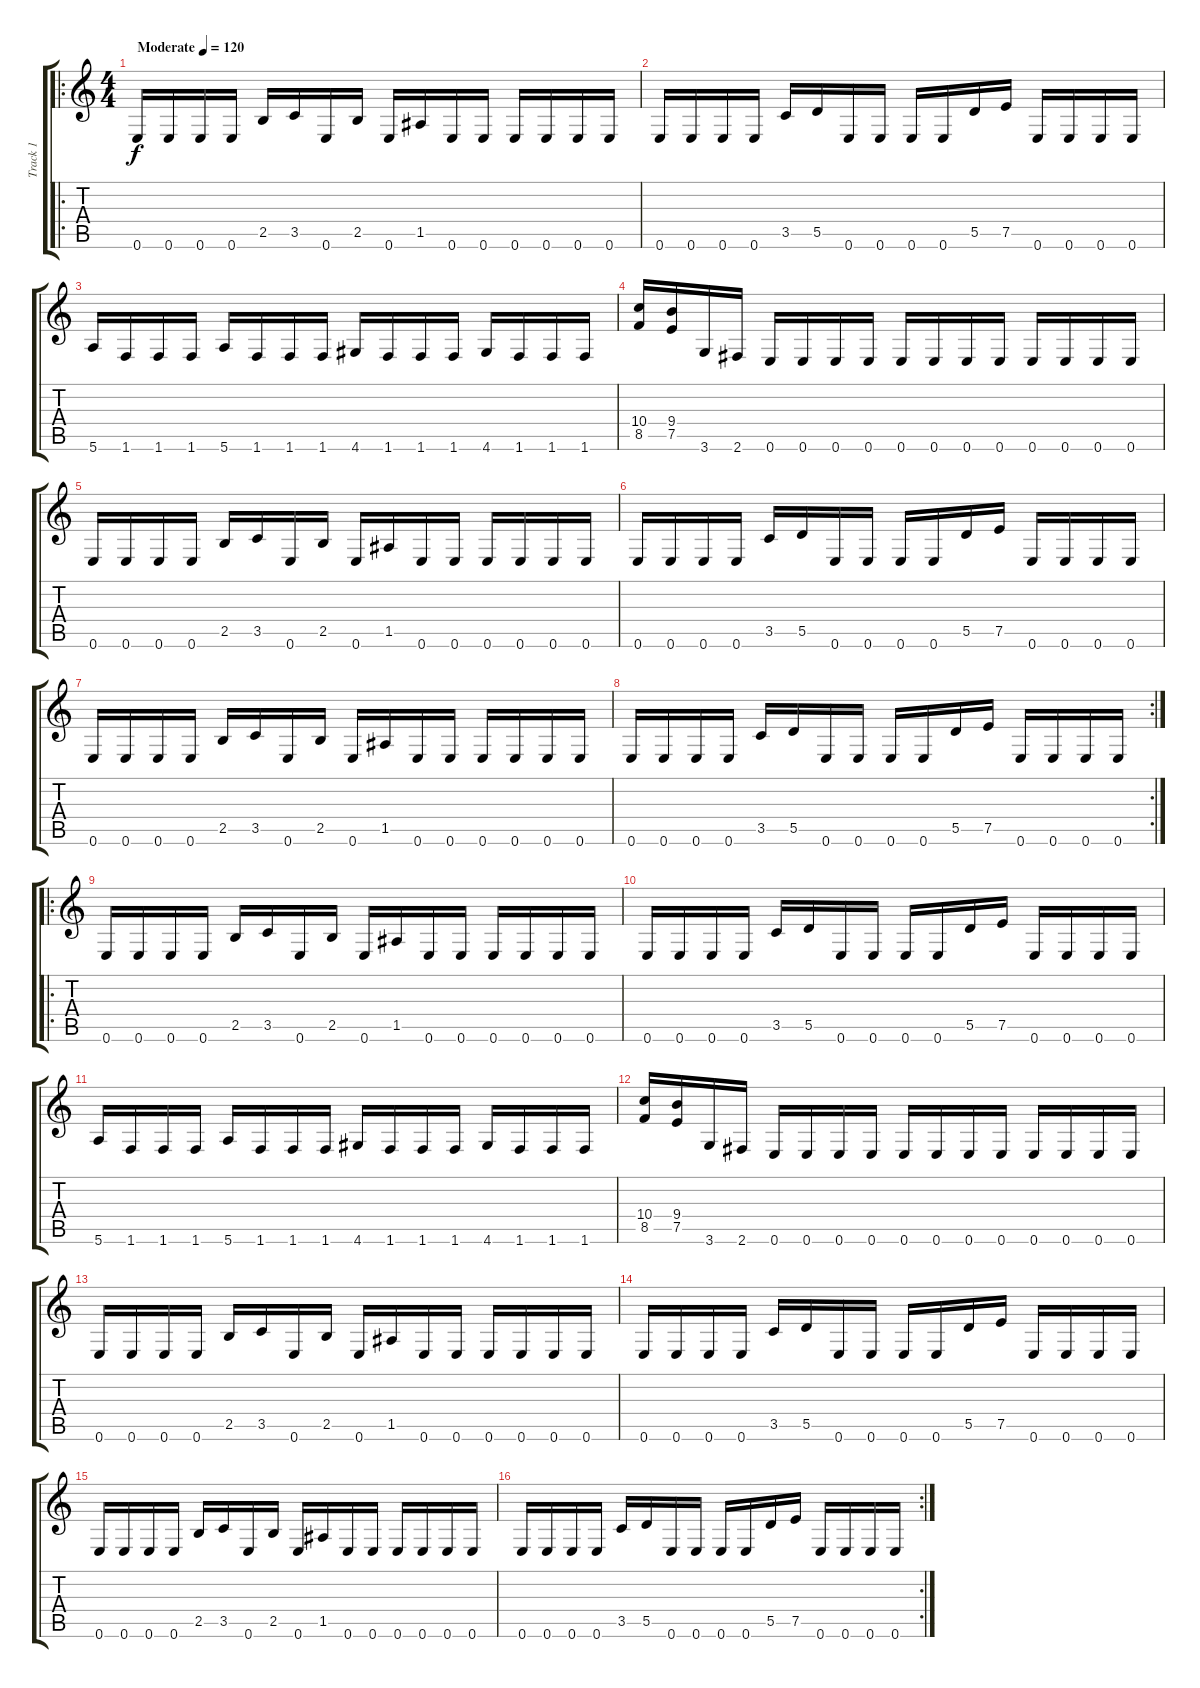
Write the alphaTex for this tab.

\track ("Track 1" "Track 1") {instrument distortionguitar}
\staff {score tabs}
\tuning (E4 B3 G3 D3 A2 E2) {hide}
\ro
\ts (4 4)
\tempo (120 "Moderate")
\clef g2
\ks c
0.6.16{dy f instrument distortionguitar} 0.6.16 0.6.16 0.6.16 2.5.16 3.5.16 0.6.16 2.5.16 0.6.16 1.5.16 0.6.16 0.6.16 0.6.16 0.6.16 0.6.16 0.6.16 |
0.6.16 0.6.16 0.6.16 0.6.16 3.5.16 5.5.16 0.6.16 0.6.16 0.6.16 0.6.16 5.5.16 7.5.16 0.6.16 0.6.16 0.6.16 0.6.16 |
5.6.16 1.6.16 1.6.16 1.6.16 5.6.16 1.6.16 1.6.16 1.6.16 4.6.16 1.6.16 1.6.16 1.6.16 4.6.16 1.6.16 1.6.16 1.6.16 |
(10.4 8.5).16 (9.4 7.5).16 3.6.16 2.6.16 0.6.16 0.6.16 0.6.16 0.6.16 0.6.16 0.6.16 0.6.16 0.6.16 0.6.16 0.6.16 0.6.16 0.6.16 |
0.6.16 0.6.16 0.6.16 0.6.16 2.5.16 3.5.16 0.6.16 2.5.16 0.6.16 1.5.16 0.6.16 0.6.16 0.6.16 0.6.16 0.6.16 0.6.16 |
0.6.16 0.6.16 0.6.16 0.6.16 3.5.16 5.5.16 0.6.16 0.6.16 0.6.16 0.6.16 5.5.16 7.5.16 0.6.16 0.6.16 0.6.16 0.6.16 |
0.6.16 0.6.16 0.6.16 0.6.16 2.5.16 3.5.16 0.6.16 2.5.16 0.6.16 1.5.16 0.6.16 0.6.16 0.6.16 0.6.16 0.6.16 0.6.16 |
\rc 2
0.6.16 0.6.16 0.6.16 0.6.16 3.5.16 5.5.16 0.6.16 0.6.16 0.6.16 0.6.16 5.5.16 7.5.16 0.6.16 0.6.16 0.6.16 0.6.16 |
\ro
0.6.16 0.6.16 0.6.16 0.6.16 2.5.16 3.5.16 0.6.16 2.5.16 0.6.16 1.5.16 0.6.16 0.6.16 0.6.16 0.6.16 0.6.16 0.6.16 |
0.6.16 0.6.16 0.6.16 0.6.16 3.5.16 5.5.16 0.6.16 0.6.16 0.6.16 0.6.16 5.5.16 7.5.16 0.6.16 0.6.16 0.6.16 0.6.16 |
5.6.16 1.6.16 1.6.16 1.6.16 5.6.16 1.6.16 1.6.16 1.6.16 4.6.16 1.6.16 1.6.16 1.6.16 4.6.16 1.6.16 1.6.16 1.6.16 |
(10.4 8.5).16 (9.4 7.5).16 3.6.16 2.6.16 0.6.16 0.6.16 0.6.16 0.6.16 0.6.16 0.6.16 0.6.16 0.6.16 0.6.16 0.6.16 0.6.16 0.6.16 |
0.6.16 0.6.16 0.6.16 0.6.16 2.5.16 3.5.16 0.6.16 2.5.16 0.6.16 1.5.16 0.6.16 0.6.16 0.6.16 0.6.16 0.6.16 0.6.16 |
0.6.16 0.6.16 0.6.16 0.6.16 3.5.16 5.5.16 0.6.16 0.6.16 0.6.16 0.6.16 5.5.16 7.5.16 0.6.16 0.6.16 0.6.16 0.6.16 |
0.6.16 0.6.16 0.6.16 0.6.16 2.5.16 3.5.16 0.6.16 2.5.16 0.6.16 1.5.16 0.6.16 0.6.16 0.6.16 0.6.16 0.6.16 0.6.16 |
\rc 2
0.6.16 0.6.16 0.6.16 0.6.16 3.5.16 5.5.16 0.6.16 0.6.16 0.6.16 0.6.16 5.5.16 7.5.16 0.6.16 0.6.16 0.6.16 0.6.16
